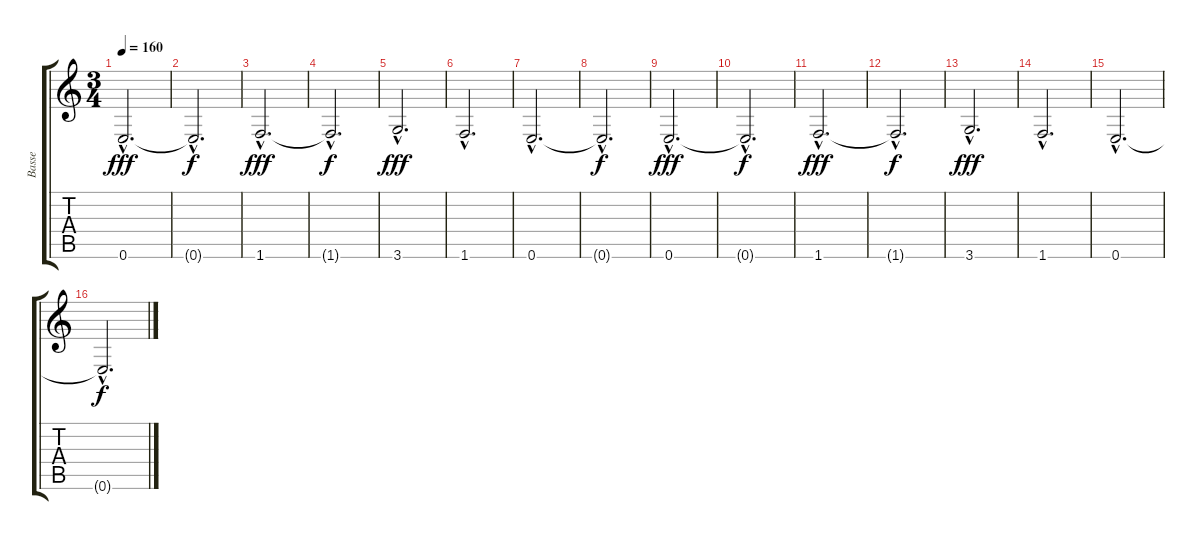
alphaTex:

\track ("Basse" "Basse") {instrument electricbassfinger}
\staff {score tabs}
\tuning (E4 B3 G3 D3 A2 E2) {hide}
\ts (3 4)
\tempo 160
\clef g2
\ks c
0.6{hac}.2{d dy fff} |
0.6{hac t}.2{d dy f} |
1.6{hac}.2{d dy fff} |
1.6{hac t}.2{d dy f} |
3.6{hac}.2{d dy fff} |
1.6{hac}.2{d} |
0.6{hac}.2{d} |
0.6{hac t}.2{d dy f} |
0.6{hac}.2{d dy fff} |
0.6{hac t}.2{d dy f} |
1.6{hac}.2{d dy fff} |
1.6{hac t}.2{d dy f} |
3.6{hac}.2{d dy fff} |
1.6{hac}.2{d} |
0.6{hac}.2{d} |
0.6{hac t}.2{d dy f}
